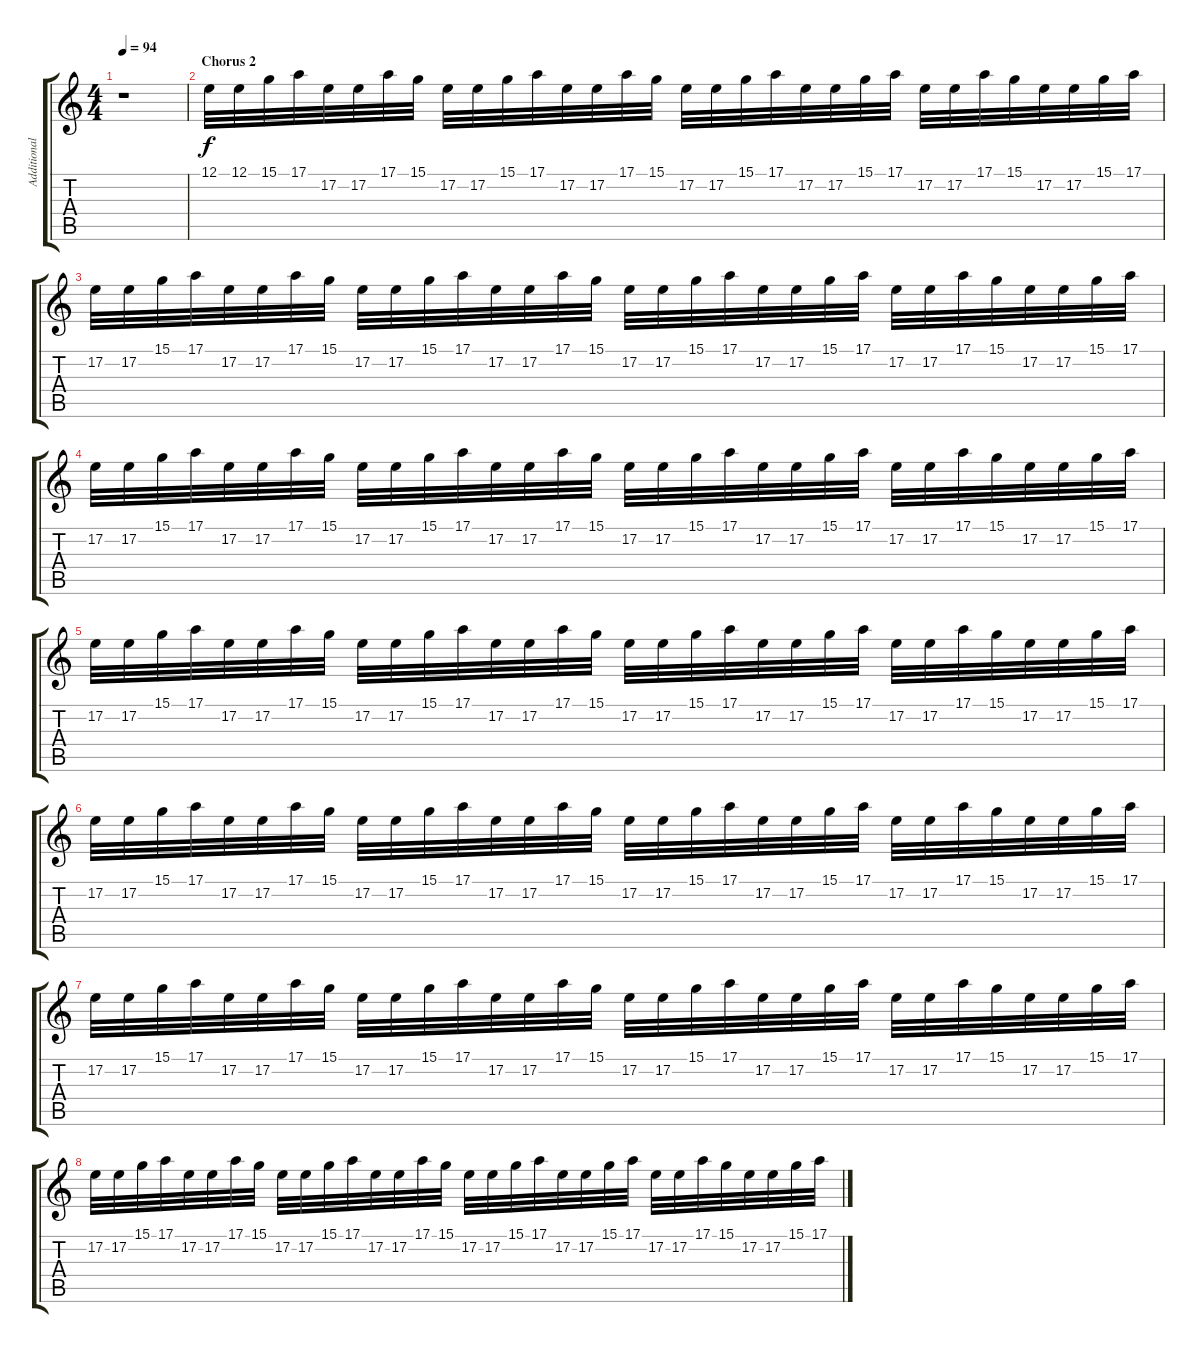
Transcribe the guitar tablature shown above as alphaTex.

\track ("Additional Keyboard" "Additional") {instrument musicbox}
\staff {score tabs}
\tuning (E4 B3 G3 D3 A2 E2) {hide}
\ts (4 4)
\tempo 94
\clef g2
\ks c
r.1{dy f} |
\section ("" "Chorus 2")
12.1.32 12.1.32 15.1.32 17.1.32 17.2.32 17.2.32 17.1.32 15.1.32 17.2.32 17.2.32 15.1.32 17.1.32 17.2.32 17.2.32 17.1.32 15.1.32 17.2.32 17.2.32 15.1.32 17.1.32 17.2.32 17.2.32 15.1.32 17.1.32 17.2.32 17.2.32 17.1.32 15.1.32 17.2.32 17.2.32 15.1.32 17.1.32 |
17.2.32 17.2.32 15.1.32 17.1.32 17.2.32 17.2.32 17.1.32 15.1.32 17.2.32 17.2.32 15.1.32 17.1.32 17.2.32 17.2.32 17.1.32 15.1.32 17.2.32 17.2.32 15.1.32 17.1.32 17.2.32 17.2.32 15.1.32 17.1.32 17.2.32 17.2.32 17.1.32 15.1.32 17.2.32 17.2.32 15.1.32 17.1.32 |
17.2.32 17.2.32 15.1.32 17.1.32 17.2.32 17.2.32 17.1.32 15.1.32 17.2.32 17.2.32 15.1.32 17.1.32 17.2.32 17.2.32 17.1.32 15.1.32 17.2.32 17.2.32 15.1.32 17.1.32 17.2.32 17.2.32 15.1.32 17.1.32 17.2.32 17.2.32 17.1.32 15.1.32 17.2.32 17.2.32 15.1.32 17.1.32 |
17.2.32 17.2.32 15.1.32 17.1.32 17.2.32 17.2.32 17.1.32 15.1.32 17.2.32 17.2.32 15.1.32 17.1.32 17.2.32 17.2.32 17.1.32 15.1.32 17.2.32 17.2.32 15.1.32 17.1.32 17.2.32 17.2.32 15.1.32 17.1.32 17.2.32 17.2.32 17.1.32 15.1.32 17.2.32 17.2.32 15.1.32 17.1.32 |
17.2.32 17.2.32 15.1.32 17.1.32 17.2.32 17.2.32 17.1.32 15.1.32 17.2.32 17.2.32 15.1.32 17.1.32 17.2.32 17.2.32 17.1.32 15.1.32 17.2.32 17.2.32 15.1.32 17.1.32 17.2.32 17.2.32 15.1.32 17.1.32 17.2.32 17.2.32 17.1.32 15.1.32 17.2.32 17.2.32 15.1.32 17.1.32 |
17.2.32 17.2.32 15.1.32 17.1.32 17.2.32 17.2.32 17.1.32 15.1.32 17.2.32 17.2.32 15.1.32 17.1.32 17.2.32 17.2.32 17.1.32 15.1.32 17.2.32 17.2.32 15.1.32 17.1.32 17.2.32 17.2.32 15.1.32 17.1.32 17.2.32 17.2.32 17.1.32 15.1.32 17.2.32 17.2.32 15.1.32 17.1.32 |
17.2.32 17.2.32 15.1.32 17.1.32 17.2.32 17.2.32 17.1.32 15.1.32 17.2.32 17.2.32 15.1.32 17.1.32 17.2.32 17.2.32 17.1.32 15.1.32 17.2.32 17.2.32 15.1.32 17.1.32 17.2.32 17.2.32 15.1.32 17.1.32 17.2.32 17.2.32 17.1.32 15.1.32 17.2.32 17.2.32 15.1.32 17.1.32
